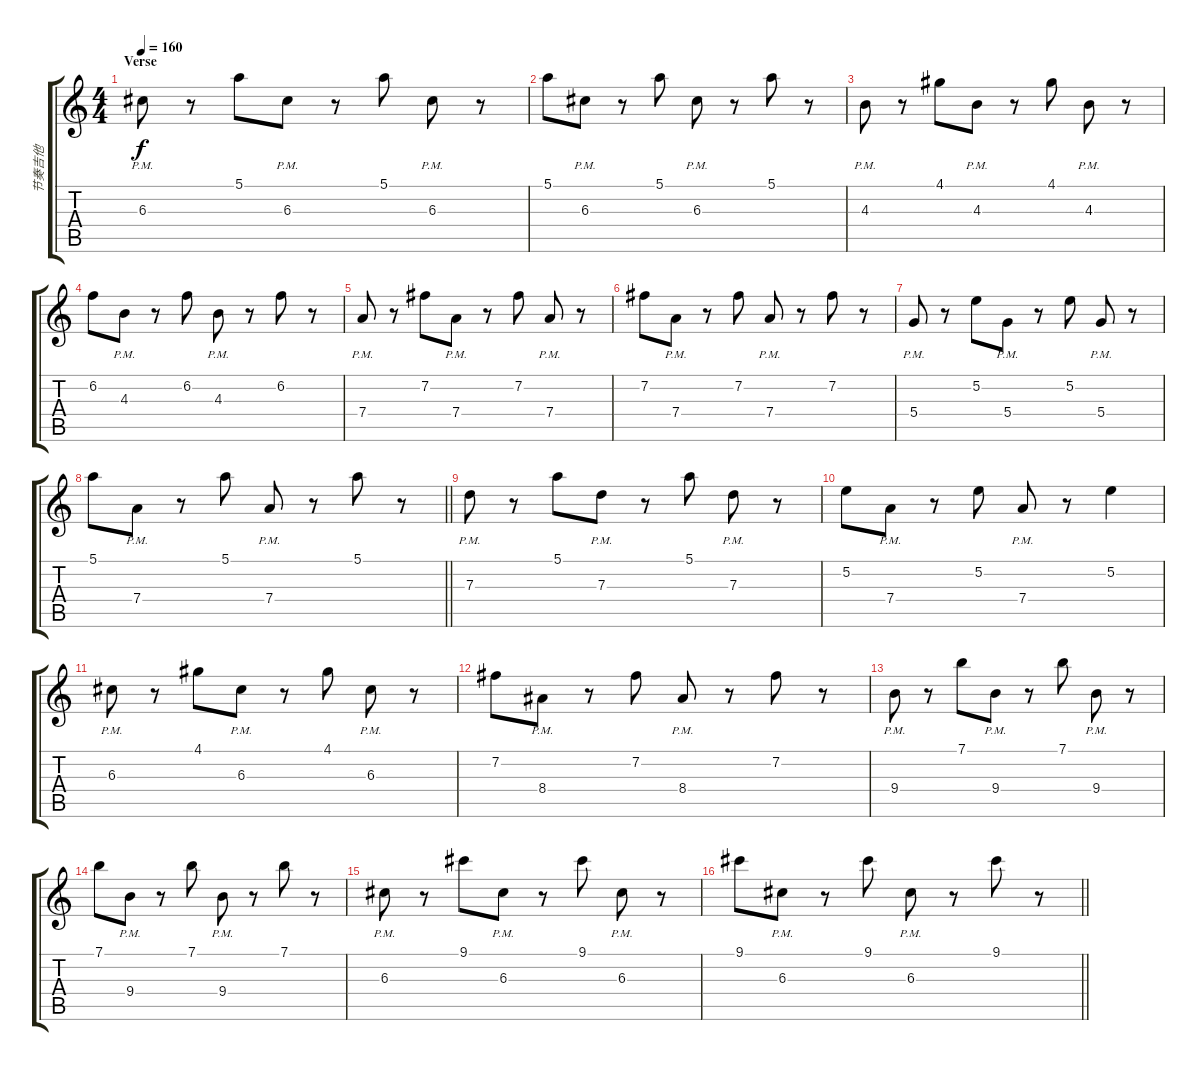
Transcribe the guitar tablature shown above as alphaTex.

\track ("节奏吉他" "节奏吉他") {instrument overdrivenguitar}
\staff {score tabs}
\tuning (E4 B3 G3 D3 A2 E2) {hide}
\ts (4 4)
\section ("" "Verse")
\tempo 160
\clef g2
\ks c
6.3{pm}.8{dy f} r.8 5.1.8 6.3{pm}.8 r.8 5.1.8 6.3{pm}.8 r.8 |
5.1.8 6.3{pm}.8 r.8 5.1.8 6.3{pm}.8 r.8 5.1.8 r.8 |
4.3{pm}.8 r.8 4.1.8 4.3{pm}.8 r.8 4.1.8 4.3{pm}.8 r.8 |
6.2.8 4.3{pm}.8 r.8 6.2.8 4.3{pm}.8 r.8 6.2.8 r.8 |
7.4{pm}.8 r.8 7.2.8 7.4{pm}.8 r.8 7.2.8 7.4{pm}.8 r.8 |
7.2.8 7.4{pm}.8 r.8 7.2.8 7.4{pm}.8 r.8 7.2.8 r.8 |
5.4{pm}.8 r.8 5.2.8 5.4{pm}.8 r.8 5.2.8 5.4{pm}.8 r.8 |
\barLineRight lightlight
5.1.8 7.4{pm}.8 r.8 5.1.8 7.4{pm}.8 r.8 5.1.8 r.8 |
7.3{pm}.8 r.8 5.1.8 7.3{pm}.8 r.8 5.1.8 7.3{pm}.8 r.8 |
5.2.8 7.4{pm}.8 r.8 5.2.8 7.4{pm}.8 r.8 5.2.4 |
6.3{pm}.8 r.8 4.1.8 6.3{pm}.8 r.8 4.1.8 6.3{pm}.8 r.8 |
7.2.8 8.4{pm}.8 r.8 7.2.8 8.4{pm}.8 r.8 7.2.8 r.8 |
9.4{pm}.8 r.8 7.1.8 9.4{pm}.8 r.8 7.1.8 9.4{pm}.8 r.8 |
7.1.8 9.4{pm}.8 r.8 7.1.8 9.4{pm}.8 r.8 7.1.8 r.8 |
6.3{pm}.8 r.8 9.1.8 6.3{pm}.8 r.8 9.1.8 6.3{pm}.8 r.8 |
\barLineRight lightlight
9.1.8 6.3{pm}.8 r.8 9.1.8 6.3{pm}.8 r.8 9.1.8 r.8
